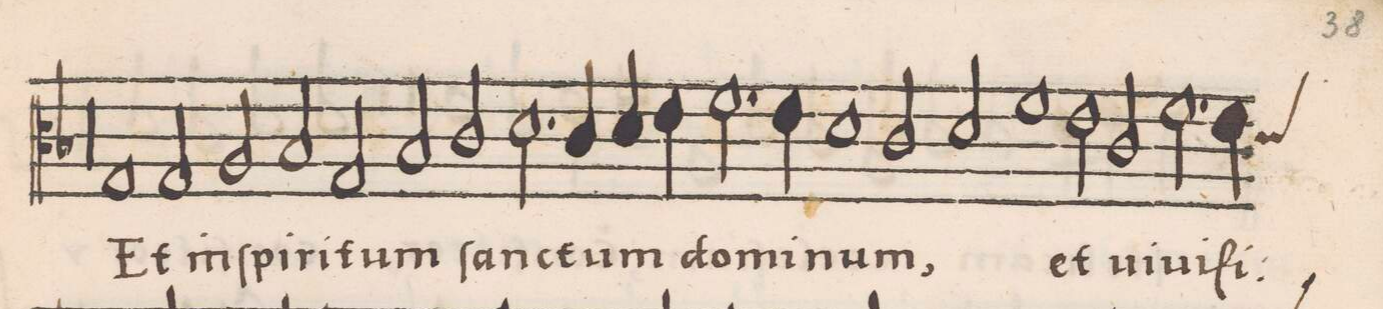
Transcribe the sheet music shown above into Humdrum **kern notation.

**kern	**text
*I"TENOR	*
*clefC3	*
*k[b-]	*
*met(c|)	*
*M2/1	*
0r	.
=175	=175
0r	.
=176	=176
1G	Et
2G/	in
2A/	ſpi-
=177	=177
2B-/	  ri-
2G/	-tum
2B-/	.
2c/	ſanc-
=178	=178
2.d\	.
4c/	-tum
4d/	.
4e\	.
2.f\	do-
=179	=179
4e\	-mi-
1d	-num,
2c/	.
=180	=180
2d/	.
1f	.
2e\	et
=181	=181
2c/	ui-
2.f\	-ui-
*custos:d	*
4e\	-fi-
*-	*-
